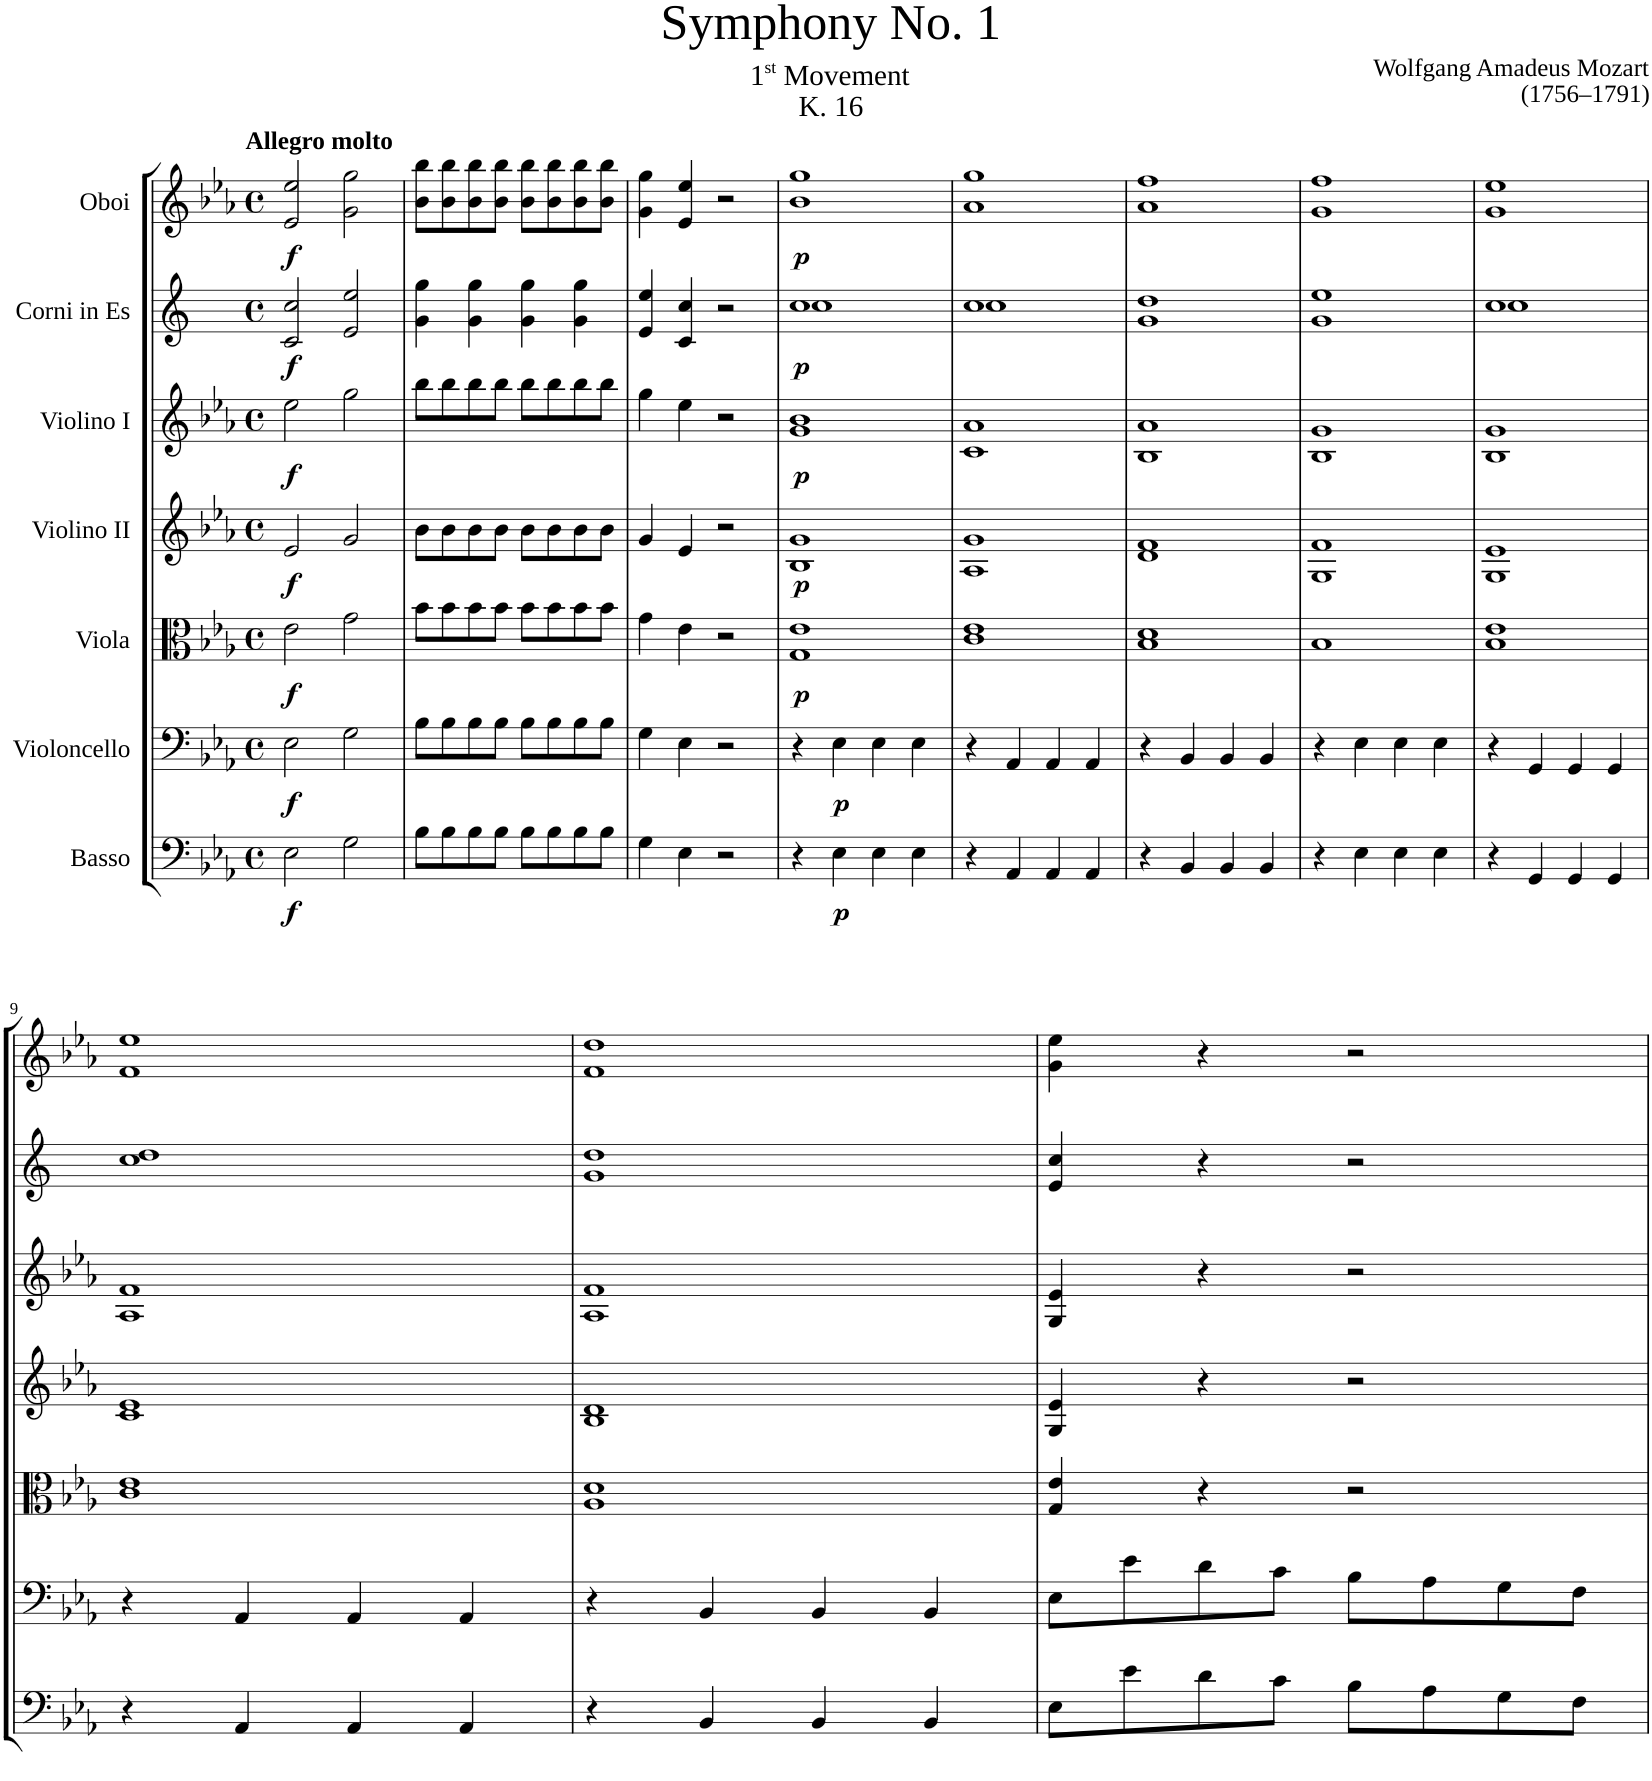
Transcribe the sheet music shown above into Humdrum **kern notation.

**kern	**dynam	**kern	**dynam	**kern	**dynam	**kern	**dynam	**kern	**dynam	**kern	**dynam	**kern	**dynam
*part7	*part7	*part6	*part6	*part5	*part5	*part4	*part4	*part3	*part3	*part2	*part2	*part1	*part1
*staff7	*staff7	*staff6	*staff6	*staff5	*staff5	*staff4	*staff4	*staff3	*staff3	*staff2	*staff2	*staff1	*staff1
*I"Basso	*	*I"Violoncello	*	*I"Viola	*	*I"Violino II	*	*I"Violino I	*	*I"Corni in Es	*	*I"Oboi	*
*	*	*	*	*	*	*	*	*	*	*	*	*I'Ob	*
*clefF4	*	*clefF4	*	*clefC3	*	*clefG2	*	*clefG2	*	*clefG2	*	*clefG2	*
*Trd7c12	*	*	*	*	*	*	*	*	*	*Trd5c9	*	*	*
*k[b-e-a-]	*	*k[b-e-a-]	*	*k[b-e-a-]	*	*k[b-e-a-]	*	*k[b-e-a-]	*	*k[]	*	*k[b-e-a-]	*
*M4/4	*	*M4/4	*	*M4/4	*	*M4/4	*	*M4/4	*	*M4/4	*	*M4/4	*
*met(c)	*	*met(c)	*	*met(c)	*	*met(c)	*	*met(c)	*	*met(c)	*	*met(c)	*
=1	=1	=1	=1	=1	=1	=1	=1	=1	=1	=1	=1	=1	=1
!	!	!	!	!	!	!	!	!	!	!	!	!LO:TX:a:B:t=Allegro molto	!
!	!LO:DY:b	!	!LO:DY:b	!	!LO:DY:b	!	!LO:DY:b	!	!LO:DY:b	!	!LO:DY:b	!	!LO:DY:b
2E-\	f	2E-\	f	2e-\	f	2e-/	f	2ee-\	f	2c/ 2cc/	f	2e-/ 2ee-/	f
2G\	.	2G\	.	2g\	.	2g/	.	2gg\	.	2e/ 2ee/	.	2g\ 2gg\	.
=2	=2	=2	=2	=2	=2	=2	=2	=2	=2	=2	=2	=2	=2
8B-\L	.	8B-\L	.	8b-\L	.	8b-\L	.	8bb-\L	.	4g\ 4gg\	.	8b-\ 8bb-\L	.
8B-\	.	8B-\	.	8b-\	.	8b-\	.	8bb-\	.	.	.	8b-\ 8bb-\	.
8B-\	.	8B-\	.	8b-\	.	8b-\	.	8bb-\	.	4g\ 4gg\	.	8b-\ 8bb-\	.
8B-\J	.	8B-\J	.	8b-\J	.	8b-\J	.	8bb-\J	.	.	.	8b-\ 8bb-\J	.
8B-\L	.	8B-\L	.	8b-\L	.	8b-\L	.	8bb-\L	.	4g\ 4gg\	.	8b-\ 8bb-\L	.
8B-\	.	8B-\	.	8b-\	.	8b-\	.	8bb-\	.	.	.	8b-\ 8bb-\	.
8B-\	.	8B-\	.	8b-\	.	8b-\	.	8bb-\	.	4g\ 4gg\	.	8b-\ 8bb-\	.
8B-\J	.	8B-\J	.	8b-\J	.	8b-\J	.	8bb-\J	.	.	.	8b-\ 8bb-\J	.
=3	=3	=3	=3	=3	=3	=3	=3	=3	=3	=3	=3	=3	=3
4G\	.	4G\	.	4g\	.	4g/	.	4gg\	.	4e/ 4ee/	.	4g\ 4gg\	.
4E-\	.	4E-\	.	4e-\	.	4e-/	.	4ee-\	.	4c/ 4cc/	.	4e-/ 4ee-/	.
2r	.	2r	.	2r	.	2r	.	2r	.	2r	.	2r	.
=4	=4	=4	=4	=4	=4	=4	=4	=4	=4	=4	=4	=4	=4
*	*	*	*	*	*	*	*	*	*	*^	*	*	*
!	!	!	!	!	!LO:DY:b	!	!LO:DY:b	!	!LO:DY:b	!	!	!LO:DY:b	!	!LO:DY:b
4r	.	4r	.	1G 1e-	p	1B- 1g	p	1g 1b-	p	1cc	1cc	p	1b- 1gg	p
!	!LO:DY:b	!	!LO:DY:b	!	!	!	!	!	!	!	!	!	!	!
4E-\	p	4E-\	p	.	.	.	.	.	.	.	.	.	.	.
4E-\	.	4E-\	.	.	.	.	.	.	.	.	.	.	.	.
4E-\	.	4E-\	.	.	.	.	.	.	.	.	.	.	.	.
=5	=5	=5	=5	=5	=5	=5	=5	=5	=5	=5	=5	=5	=5	=5
4r	.	4r	.	1c 1e-	.	1A- 1g	.	1c 1a-	.	1cc	1cc	.	1a- 1gg	.
4AA-/	.	4AA-/	.	.	.	.	.	.	.	.	.	.	.	.
4AA-/	.	4AA-/	.	.	.	.	.	.	.	.	.	.	.	.
4AA-/	.	4AA-/	.	.	.	.	.	.	.	.	.	.	.	.
*	*	*	*	*	*	*	*	*	*	*v	*v	*	*	*
=6	=6	=6	=6	=6	=6	=6	=6	=6	=6	=6	=6	=6	=6
4r	.	4r	.	1B- 1d	.	1d 1f	.	1B- 1a-	.	1g 1dd	.	1a- 1ff	.
4BB-/	.	4BB-/	.	.	.	.	.	.	.	.	.	.	.
4BB-/	.	4BB-/	.	.	.	.	.	.	.	.	.	.	.
4BB-/	.	4BB-/	.	.	.	.	.	.	.	.	.	.	.
=7	=7	=7	=7	=7	=7	=7	=7	=7	=7	=7	=7	=7	=7
4r	.	4r	.	1B-	.	1G 1f	.	1B- 1g	.	1g 1ee	.	1g 1ff	.
4E-\	.	4E-\	.	.	.	.	.	.	.	.	.	.	.
4E-\	.	4E-\	.	.	.	.	.	.	.	.	.	.	.
4E-\	.	4E-\	.	.	.	.	.	.	.	.	.	.	.
=8	=8	=8	=8	=8	=8	=8	=8	=8	=8	=8	=8	=8	=8
*	*	*	*	*	*	*	*	*	*	*^	*	*	*
4r	.	4r	.	1B- 1e-	.	1G 1e-	.	1B- 1g	.	1cc	1cc	.	1g 1ee-	.
4GG/	.	4GG/	.	.	.	.	.	.	.	.	.	.	.	.
4GG/	.	4GG/	.	.	.	.	.	.	.	.	.	.	.	.
4GG/	.	4GG/	.	.	.	.	.	.	.	.	.	.	.	.
*	*	*	*	*	*	*	*	*	*	*v	*v	*	*	*
!!LO:LB:g=z
=9	=9	=9	=9	=9	=9	=9	=9	=9	=9	=9	=9	=9	=9
4r	.	4r	.	1c 1e-	.	1c 1e-	.	1A- 1f	.	1cc 1dd	.	1f 1ee-	.
4AA-/	.	4AA-/	.	.	.	.	.	.	.	.	.	.	.
4AA-/	.	4AA-/	.	.	.	.	.	.	.	.	.	.	.
4AA-/	.	4AA-/	.	.	.	.	.	.	.	.	.	.	.
=10	=10	=10	=10	=10	=10	=10	=10	=10	=10	=10	=10	=10	=10
4r	.	4r	.	1A- 1d	.	1B- 1d	.	1A- 1f	.	1g 1dd	.	1f 1dd	.
4BB-/	.	4BB-/	.	.	.	.	.	.	.	.	.	.	.
4BB-/	.	4BB-/	.	.	.	.	.	.	.	.	.	.	.
4BB-/	.	4BB-/	.	.	.	.	.	.	.	.	.	.	.
=11	=11	=11	=11	=11	=11	=11	=11	=11	=11	=11	=11	=11	=11
8E-\L	.	8E-\L	.	4G/ 4e-/	.	4G/ 4e-/	.	4G/ 4e-/	.	4e/ 4cc/	.	4g\ 4ee-\	.
8e-\	.	8e-\	.	.	.	.	.	.	.	.	.	.	.
8d\	.	8d\	.	4r	.	4r	.	4r	.	4r	.	4r	.
8c\J	.	8c\J	.	.	.	.	.	.	.	.	.	.	.
8B-\L	.	8B-\L	.	2r	.	2r	.	2r	.	2r	.	2r	.
8A-\	.	8A-\	.	.	.	.	.	.	.	.	.	.	.
8G\	.	8G\	.	.	.	.	.	.	.	.	.	.	.
8F\J	.	8F\J	.	.	.	.	.	.	.	.	.	.	.
=	=	=	=	=	=	=	=	=	=	=	=	=	=
*-	*-	*-	*-	*-	*-	*-	*-	*-	*-	*-	*-	*-	*-
